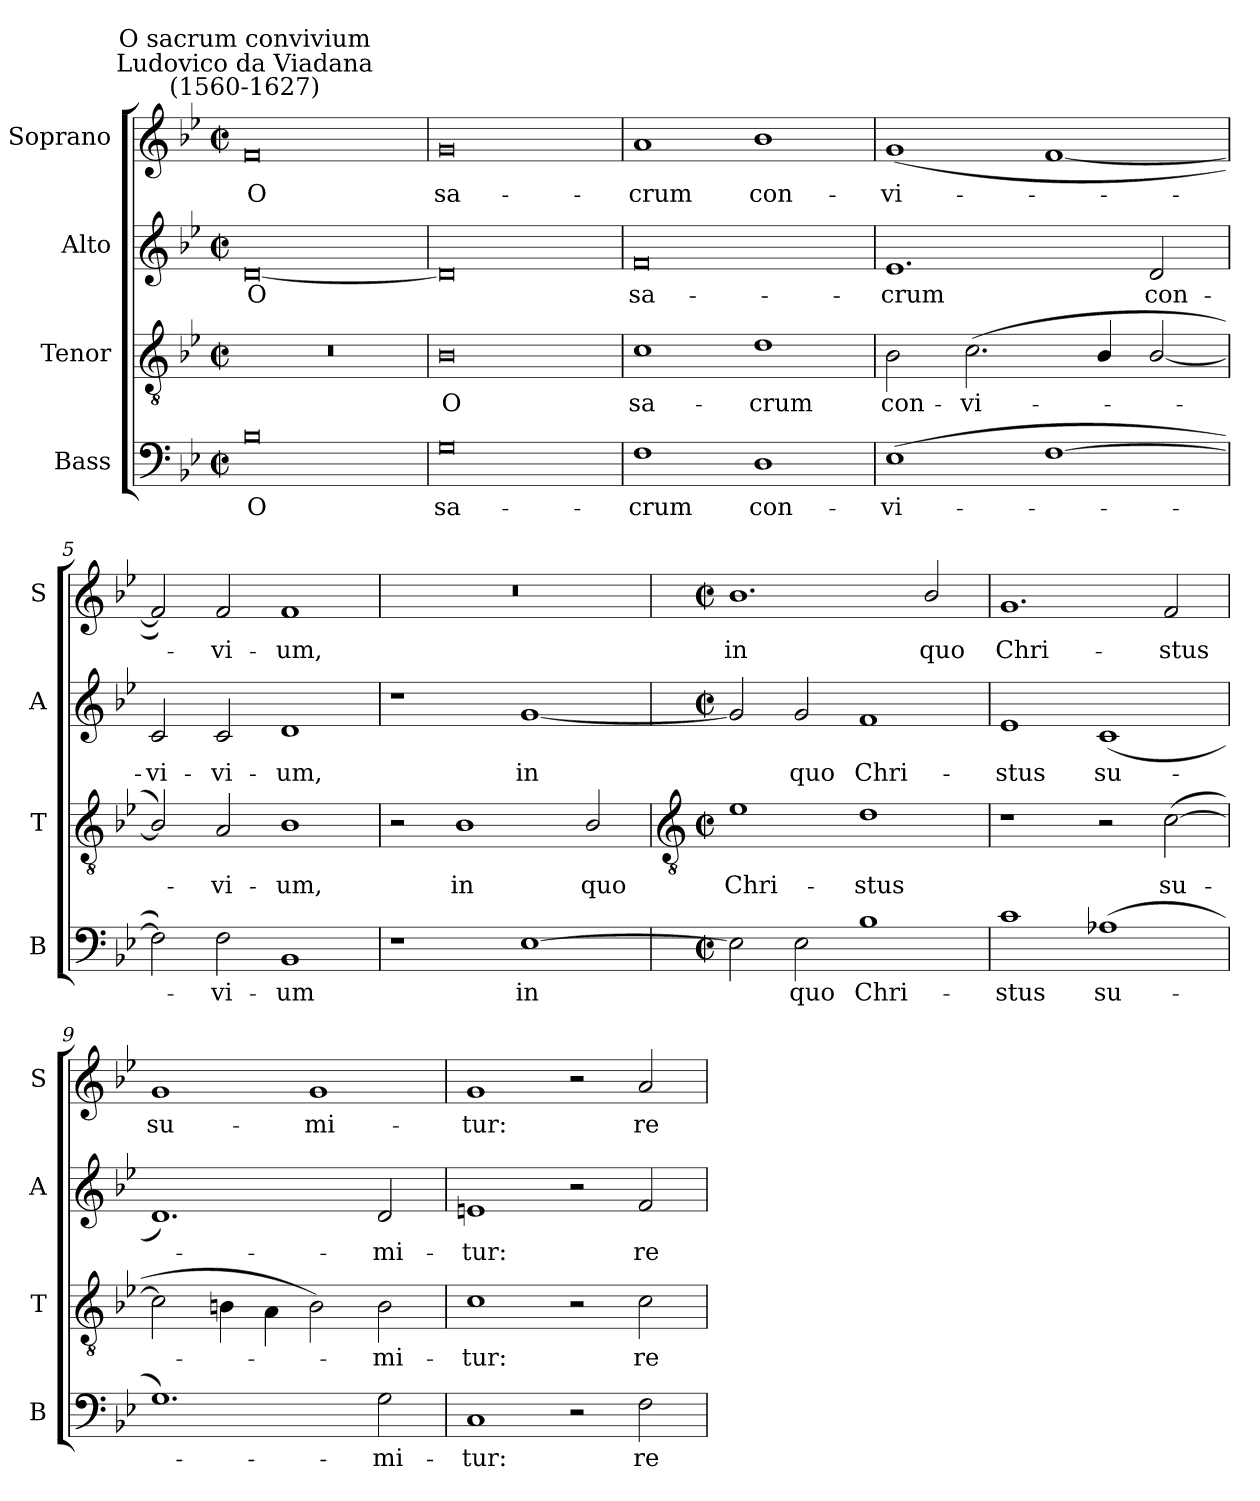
**kern	**text	**kern	**text	**kern	**text	**kern	**text
*part4	*part4	*part3	*part3	*part2	*part2	*part1	*part1
*staff4	*staff4	*staff3	*staff3	*staff2	*staff2	*staff1	*staff1
*I"Bass	*	*I"Tenor	*	*I"Alto	*	*I"Soprano	*
*I'B	*	*I'T	*	*I'A	*	*I'S	*
*clefF4	*	*clefGv2	*	*clefG2	*	*clefG2	*
*k[b-e-]	*	*k[b-e-]	*	*k[b-e-]	*	*k[b-e-]	*
*B-:	*	*B-:	*	*B-:	*	*B-:	*
*M4/2	*	*M4/2	*	*M4/2	*	*M4/2	*
*met(c|)	*	*met(c|)	*	*met(c|)	*	*met(c|)	*
=1	=1	=1	=1	=1	=1	=1	=1
!	!	!	!	!	!	!LO:TX:a:cj:t=Ludovico da Viadana\n(1560-1627)	!
!	!	!	!	!	!	!LO:TX:a:cj:t=O sacrum convivium	!
!	!LO:LY:b	!	!	!	!LO:LY:b	!	!LO:LY:b
0B-	O	0r	.	[0d	O	0f	O
=2	=2	=2	=2	=2	=2	=2	=2
!	!LO:LY:b	!	!LO:LY:b	!	!	!	!LO:LY:b
0G	sa-	0B-	O	0d]	.	0g	sa-
=3	=3	=3	=3	=3	=3	=3	=3
!	!LO:LY:b	!	!LO:LY:b	!	!LO:LY:b	!	!LO:LY:b
1F	-crum	1c	sa-	0f	sa-	1a	-crum
!	!LO:LY:b	!	!LO:LY:b	!	!	!	!LO:LY:b
1D	con-	1d	-crum	.	.	1b-	con-
=4	=4	=4	=4	=4	=4	=4	=4
!	!LO:LY:b	!	!LO:LY:b	!	!LO:LY:b	!	!LO:LY:b
(>1E-	-vi-	2B-	con-	1.e-	-crum	(<1g	-vi-
!	!	!	!LO:LY:b	!	!	!	!
.	.	(<2.c	-vi-	.	.	.	.
[1F	.	.	.	.	.	[1f	.
.	.	4B-/	.	.	.	.	.
!	!	!	!	!	!LO:LY:b	!	!
.	.	[2B-/	.	2d	con-	.	.
=5	=5	=5	=5	=5	=5	=5	=5
!	!	!	!	!	!LO:LY:b	!	!
2F])	.	2B-/])	.	2c	-vi-	2f])	.
!	!LO:LY:b	!	!LO:LY:b	!	!LO:LY:b	!	!LO:LY:b
2F	vi-	2A	vi-	2c	-vi-	2f	vi-
!	!LO:LY:b	!	!LO:LY:b	!	!LO:LY:b	!	!LO:LY:b
1BB-	-um	1B-	-um,	1d	-um,	1f	-um,
=6	=6	=6	=6	=6	=6	=6	=6
1r	.	2r	.	1r	.	0r	.
!	!	!	!LO:LY:b	!	!	!	!
.	.	1B-	in	.	.	.	.
!	!LO:LY:b	!	!	!	!LO:LY:b	!	!
[1E-	in	.	.	[1g	in	.	.
!	!	!	!LO:LY:b	!	!	!	!
.	.	2B-/	quo	.	.	.	.
!!LO:LB:g=z
=7	=7	=7	=7	=7	=7	=7	=7
*	*	*clefGv2	*	*	*	*	*
*M4/2	*	*M4/2	*	*M4/2	*	*M4/2	*
*met(c|)	*	*met(c|)	*	*met(c|)	*	*met(c|)	*
!	!	!	!LO:LY:b	!	!	!	!LO:LY:b
2E-]	.	1e-	Chri-	2g]	.	1.b-	in
!	!LO:LY:b	!	!	!	!LO:LY:b	!	!
2E-	quo	.	.	2g	quo	.	.
!	!LO:LY:b	!	!LO:LY:b	!	!LO:LY:b	!	!
1B-	Chri-	1d	-stus	1f	Chri-	.	.
!	!	!	!	!	!	!	!LO:LY:b
.	.	.	.	.	.	2b-/	quo
=8	=8	=8	=8	=8	=8	=8	=8
!	!LO:LY:b	!	!	!	!LO:LY:b	!	!LO:LY:b
1c	-stus	1r	.	1e-	-stus	1.g	Chri-
!	!LO:LY:b	!	!	!	!LO:LY:b	!	!
(>1A-X	su-	2r	.	(<1c	su-	.	.
!	!	!	!LO:LY:b	!	!	!	!LO:LY:b
.	.	(>[2c	su-	.	.	2f	-stus
=9	=9	=9	=9	=9	=9	=9	=9
!	!	!	!	!	!	!	!LO:LY:b
1.G)	.	2c]	.	1.d)	.	1g	su-
.	.	4Bn\	.	.	.	.	.
.	.	4A\	.	.	.	.	.
!	!	!	!	!	!	!	!LO:LY:b
.	.	2B)	.	.	.	1g	-mi-
!	!LO:LY:b	!	!LO:LY:b	!	!LO:LY:b	!	!
2G\	mi-	2B\	mi-	2d	mi-	.	.
=10	=10	=10	=10	=10	=10	=10	=10
!	!LO:LY:b	!	!LO:LY:b	!	!LO:LY:b	!	!LO:LY:b
1C	-tur:	1c	-tur:	1en	-tur:	1g	-tur:
2r	.	2r	.	2r	.	2r	.
!	!LO:LY:b	!	!LO:LY:b	!	!LO:LY:b	!	!LO:LY:b
2F	re-	2c	re-	2f	re-	2a	re-
=	=	=	=	=	=	=	=
*-	*-	*-	*-	*-	*-	*-	*-
